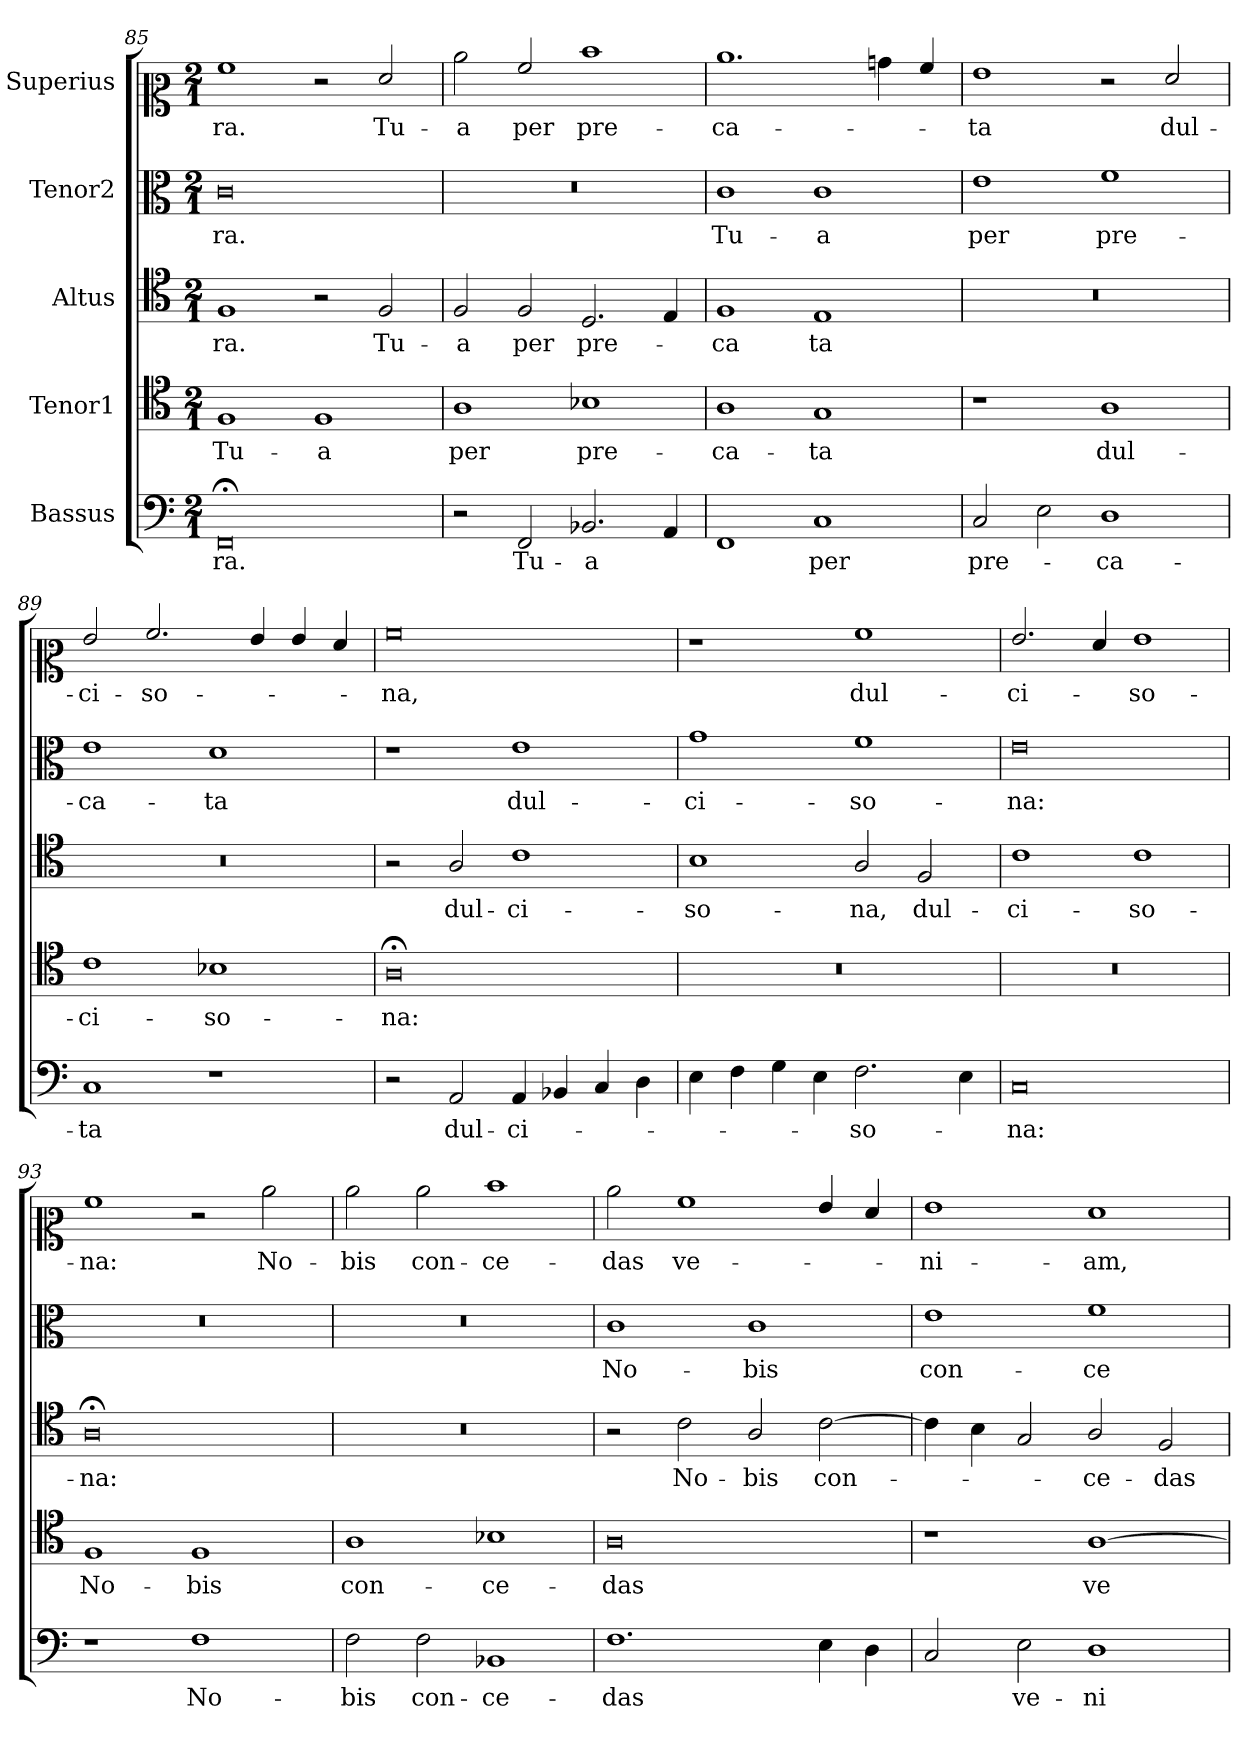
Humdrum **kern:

**kern	**text	**kern	**text	**kern	**text	**kern	**text	**kern	**text
*part5	*part5	*part4	*part4	*part3	*part3	*part2	*part2	*part1	*part1
*staff5	*staff5	*staff4	*staff4	*staff3	*staff3	*staff2	*staff2	*staff1	*staff1
*I"Bassus	*	*I"Tenor1	*	*I"Altus	*	*I"Tenor2	*	*I"Superius	*
*clefF4	*	*clefC4	*	*clefC4	*	*clefC3	*	*clefC2	*
*k[]	*	*k[]	*	*k[]	*	*k[]	*	*k[]	*
*M2/1	*	*M2/1	*	*M2/1	*	*M2/1	*	*M2/1	*
=85	=85	=85	=85	=85	=85	=85	=85	=85	=85
0FF;<	-ra.	1F	Tu-	1F	-ra.	0c	ra.	1a	-ra.
.	.	1F	-a	2r	.	.	.	2r	.
.	.	.	.	2F/	Tu-	.	.	2f/	Tu-
=86	=86	=86	=86	=86	=86	=86	=86	=86	=86
!	!	!	!	!	!	!LO:N:vis=1	!	!	!
2r	.	1A	per	2F/	-a	0r	.	2cc\	-a
2FF/	Tu-	.	.	2F/	per	.	.	2a/	per
2.BB-/	-a	1B-	pre-	2.D/	pre-	.	.	1dd	pre-
4AA/	.	.	.	4E/	.	.	.	.	.
=87	=87	=87	=87	=87	=87	=87	=87	=87	=87
1FF	.	1A	-ca-	1F	-ca	1c	Tu-	1.cc	-ca-
1C	per	1G	-ta	1E	ta	1c	-a	.	.
.	.	.	.	.	.	.	.	4bn\	.
.	.	.	.	.	.	.	.	4a/	.
=88	=88	=88	=88	=88	=88	=88	=88	=88	=88
!	!	!	!	!LO:N:vis=1	!	!	!	!	!
2C/	pre-	1r	.	0r	.	1e	per	1g	-ta
2E\	.	.	.	.	.	.	.	.	.
1D	-ca-	1A	dul-	.	.	1f	pre-	2r	.
.	.	.	.	.	.	.	.	2f/	dul-
=89	=89	=89	=89	=89	=89	=89	=89	=89	=89
!	!	!	!	!LO:N:vis=1	!	!	!	!	!
1C	-ta	1c	-ci-	0r	.	1e	-ca-	2g/	-ci-
.	.	.	.	.	.	.	.	2.a/	-so-
1r	.	1B-	-so-	.	.	1d	-ta	.	.
.	.	.	.	.	.	.	.	4g/	.
.	.	.	.	.	.	.	.	4g/	.
.	.	.	.	.	.	.	.	4f/	.
=90	=90	=90	=90	=90	=90	=90	=90	=90	=90
2r	.	0A;<	-na:	2r	.	1r	.	0a	-na,
2AA/	dul-	.	.	2A/	dul-	.	.	.	.
4AA/	-ci-	.	.	1c	-ci-	1e	dul-	.	.
4BB-/	.	.	.	.	.	.	.	.	.
4C/	.	.	.	.	.	.	.	.	.
4D\	.	.	.	.	.	.	.	.	.
!!LO:LB:g=z
=91	=91	=91	=91	=91	=91	=91	=91	=91	=91
!	!	!LO:N:vis=1	!	!	!	!	!	!	!
4E\	.	0r	.	1B	-so-	1g	-ci-	1r	.
4F\	.	.	.	.	.	.	.	.	.
4G\	.	.	.	.	.	.	.	.	.
4E\	.	.	.	.	.	.	.	.	.
2.F\	-so-	.	.	2A/	-na,	1f	-so-	1a	dul-
.	.	.	.	2F/	dul-	.	.	.	.
4E\	.	.	.	.	.	.	.	.	.
=92	=92	=92	=92	=92	=92	=92	=92	=92	=92
!	!	!LO:N:vis=1	!	!	!	!	!	!	!
0C	-na:	0r	.	1c	-ci-	0e	-na:	2.g/	-ci-
.	.	.	.	.	.	.	.	4f/	.
.	.	.	.	1c	-so-	.	.	1g	-so-
=93	=93	=93	=93	=93	=93	=93	=93	=93	=93
!	!	!	!	!	!	!LO:N:vis=1	!	!	!
1r	.	1F	No-	0A;<	-na:	0r	.	1a	-na:
1F	No-	1F	-bis	.	.	.	.	2r	.
.	.	.	.	.	.	.	.	2cc\	No-
=94	=94	=94	=94	=94	=94	=94	=94	=94	=94
!	!	!	!	!LO:N:vis=1	!	!LO:N:vis=1	!	!	!
2F\	-bis	1A	con-	0r	.	0r	.	2cc\	-bis
2F\	con-	.	.	.	.	.	.	2cc\	con-
1BB-	-ce-	1B-	-ce-	.	.	.	.	1dd	-ce-
=95	=95	=95	=95	=95	=95	=95	=95	=95	=95
*k[]	*	*k[]	*	*k[]	*	*k[]	*	*k[]	*
*C:	*	*	*	*C:	*	*C:	*	*C:	*
1.F	-das	0A	-das	2r	.	1c	No-	2cc\	-das
.	.	.	.	2c\	No-	.	.	1a	ve-
.	.	.	.	2A/	-bis	1c	-bis	.	.
4E\	.	.	.	[2c\	con-	.	.	4g/	.
4D\	.	.	.	.	.	.	.	4f/	.
=96	=96	=96	=96	=96	=96	=96	=96	=96	=96
2C/	.	1r	.	4c\]	.	1e	con-	1g	-ni-
.	.	.	.	4B\	.	.	.	.	.
2E\	ve-	.	.	2G/	.	.	.	.	.
1D	-ni-	[1A	ve-	2A/	-ce-	1f	-ce-	1f	-am,
.	.	.	.	2F/	-das	.	.	.	.
=	=	=	=	=	=	=	=	=	=
*-	*-	*-	*-	*-	*-	*-	*-	*-	*-
